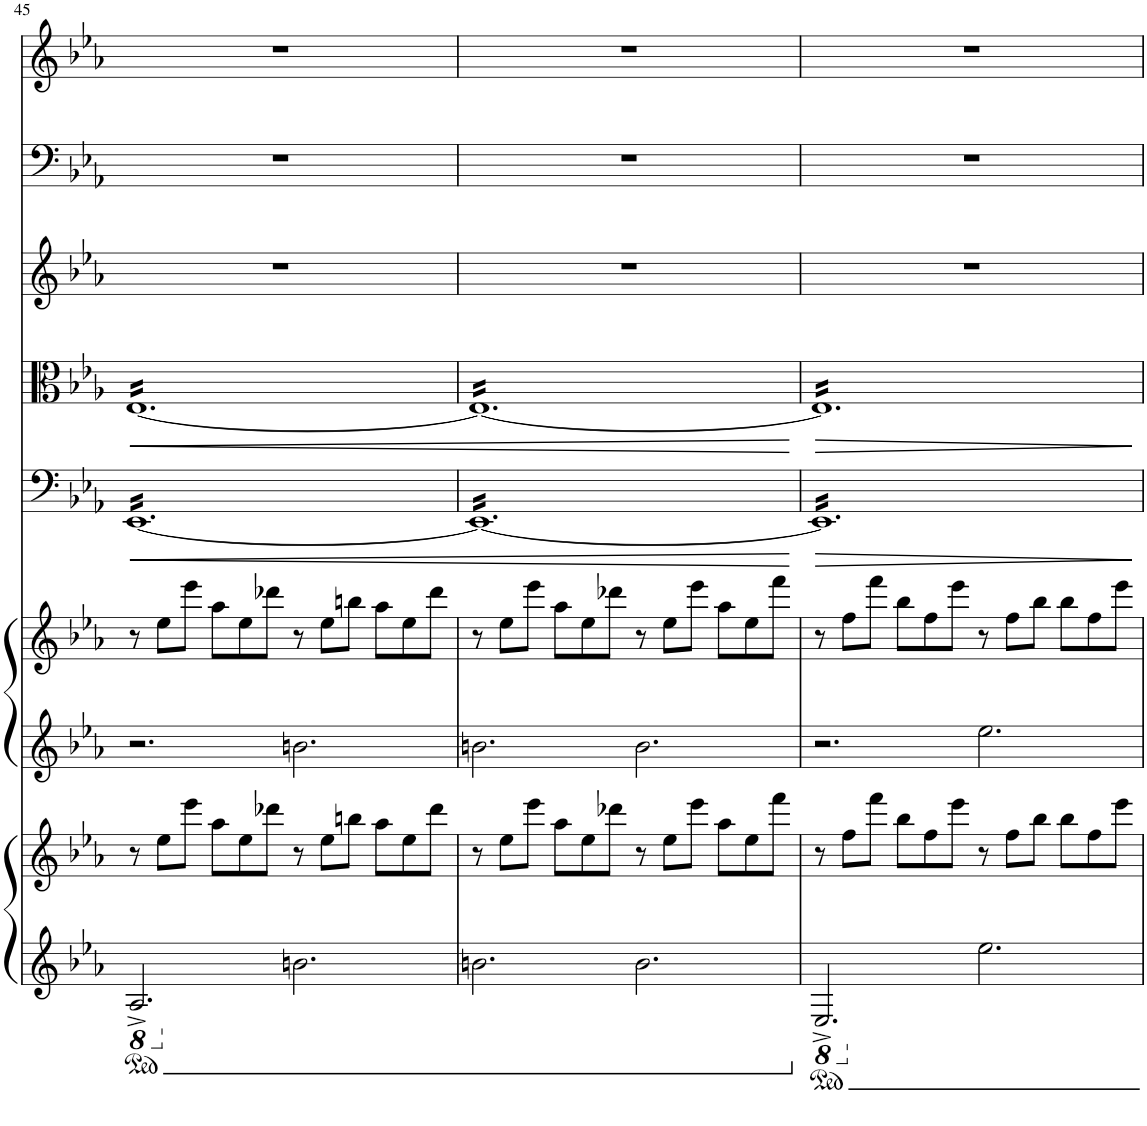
**kern	**kern	**kern	**kern	**kern	**dynam	**kern	**dynam	**kern	**kern	**kern
*part7	*part7	*part6	*part6	*part5	*part5	*part4	*part4	*part3	*part2	*part1
*staff9	*staff8	*staff7	*staff6	*staff5	*staff5	*staff4	*staff4	*staff3	*staff2	*staff1
*I"Piano	*	*I"Harp	*	*I"Violoncello	*	*I"Viola	*	*I"Women	*I"Bassoon	*I"Oboe
*I'Pno	*	*I'Hp	*	*I'Vc	*	*I'Vla	*	*	*I'Bsn	*I'Ob
!!LO:PB:g=z
*clefF4	*clefG2	*clefF4	*clefG2	*clefF4	*	*clefC3	*	*clefG2	*clefF4	*clefG2
*k[b-e-a-]	*k[b-e-a-]	*k[b-e-a-]	*k[b-e-a-]	*k[b-e-a-]	*	*k[b-e-a-]	*	*k[b-e-a-]	*k[b-e-a-]	*k[b-e-a-]
*M12/8	*M12/8	*M12/8	*M12/8	*M12/8	*	*M12/8	*	*M12/8	*M12/8	*M12/8
*8ba	*	*	*	*	*	*	*	*	*	*
=45	=45	=45	=45	=45	=45	=45	=45	=45	=45	=45
!	!	!	!	!	!LO:HP:b	!	!LO:HP:b	!	!	!
*	*	*	*	*tremolo	*	*	*	*	*	*
*	*	*	*	*	*	*tremolo	*	*	*	*
2.AA-^/	8r	2.r	8r	[16EE-LL	<	[16E-LL	<	1.r	1.r	1.r
.	.	.	.	16EE-	.	16E-	.	.	.	.
.	8ee-\L	.	8ee-\L	16EE-	.	16E-	.	.	.	.
.	.	.	.	16EE-	.	16E-	.	.	.	.
.	8eee-\J	.	8eee-\J	16EE-	.	16E-	.	.	.	.
.	.	.	.	16EE-	.	16E-	.	.	.	.
.	8aa-\L	.	8aa-\L	16EE-	.	16E-	.	.	.	.
.	.	.	.	16EE-	.	16E-	.	.	.	.
.	8ee-\	.	8ee-\	16EE-	.	16E-	.	.	.	.
.	.	.	.	16EE-	.	16E-	.	.	.	.
.	8ddd-X\J	.	8ddd-X\J	16EE-	.	16E-	.	.	.	.
.	.	.	.	16EE-	.	16E-	.	.	.	.
*X8ba	*	*	*	*	*	*	*	*	*	*
2.bn\	8r	2.bn\	8r	16EE-	.	16E-	.	.	.	.
.	.	.	.	16EE-	.	16E-	.	.	.	.
.	8ee-\L	.	8ee-\L	16EE-	.	16E-	.	.	.	.
.	.	.	.	16EE-	.	16E-	.	.	.	.
.	8bbn\J	.	8bbn\J	16EE-	.	16E-	.	.	.	.
.	.	.	.	16EE-	.	16E-	.	.	.	.
.	8aa-\L	.	8aa-\L	16EE-	.	16E-	.	.	.	.
.	.	.	.	16EE-	.	16E-	.	.	.	.
.	8ee-\	.	8ee-\	16EE-	.	16E-	.	.	.	.
.	.	.	.	16EE-	.	16E-	.	.	.	.
.	8ddd-\J	.	8ddd-\J	16EE-	.	16E-	.	.	.	.
.	.	.	.	16EE-JJ	.	16E-JJ	.	.	.	.
=46	=46	=46	=46	=46	=46	=46	=46	=46	=46	=46
2.bn\	8r	2.bn\	8r	16EE-LL	.	16E-LL	.	1.r	1.r	1.r
.	.	.	.	16EE-	.	16E-	.	.	.	.
.	8ee-\L	.	8ee-\L	16EE-	.	16E-	.	.	.	.
.	.	.	.	16EE-	.	16E-	.	.	.	.
.	8eee-\J	.	8eee-\J	16EE-	.	16E-	.	.	.	.
.	.	.	.	16EE-	.	16E-	.	.	.	.
.	8aa-\L	.	8aa-\L	16EE-	.	16E-	.	.	.	.
.	.	.	.	16EE-	.	16E-	.	.	.	.
.	8ee-\	.	8ee-\	16EE-	.	16E-	.	.	.	.
.	.	.	.	16EE-	.	16E-	.	.	.	.
.	8ddd-X\J	.	8ddd-X\J	16EE-	.	16E-	.	.	.	.
.	.	.	.	16EE-	.	16E-	.	.	.	.
2.b\	8r	2.b\	8r	16EE-	.	16E-	.	.	.	.
.	.	.	.	16EE-	.	16E-	.	.	.	.
.	8ee-\L	.	8ee-\L	16EE-	.	16E-	.	.	.	.
.	.	.	.	16EE-	.	16E-	.	.	.	.
.	8eee-\J	.	8eee-\J	16EE-	.	16E-	.	.	.	.
.	.	.	.	16EE-	.	16E-	.	.	.	.
.	8aa-\L	.	8aa-\L	16EE-	.	16E-	.	.	.	.
.	.	.	.	16EE-	.	16E-	.	.	.	.
.	8ee-\	.	8ee-\	16EE-	.	16E-	.	.	.	.
.	.	.	.	16EE-	.	16E-	.	.	.	.
.	8fff\J	.	8fff\J	16EE-	.	16E-	.	.	.	.
.	.	.	.	16EE-JJ	.	16E-JJ	.	.	.	.
.	.	.	.	.	[	.	[	.	.	.
=47	=47	=47	=47	=47	=47	=47	=47	=47	=47	=47
*8ba	*	*	*	*	*	*	*	*	*	*
!	!	!	!	!	!LO:HP:b	!	!LO:HP:b	!	!	!
2.EE-^/	8r	2.r	8r	16EE-]LL	>	16E-]LL	>	1.r	1.r	1.r
.	.	.	.	16EE-	.	16E-	.	.	.	.
.	8ff\L	.	8ff\L	16EE-	.	16E-	.	.	.	.
.	.	.	.	16EE-	.	16E-	.	.	.	.
.	8fff\J	.	8fff\J	16EE-	.	16E-	.	.	.	.
.	.	.	.	16EE-	.	16E-	.	.	.	.
.	8bb-\L	.	8bb-\L	16EE-	.	16E-	.	.	.	.
.	.	.	.	16EE-	.	16E-	.	.	.	.
.	8ff\	.	8ff\	16EE-	.	16E-	.	.	.	.
.	.	.	.	16EE-	.	16E-	.	.	.	.
.	8eee-\J	.	8eee-\J	16EE-	.	16E-	.	.	.	.
.	.	.	.	16EE-	.	16E-	.	.	.	.
*X8ba	*	*	*	*	*	*	*	*	*	*
2.ee-\	8r	2.ee-\	8r	16EE-	.	16E-	.	.	.	.
.	.	.	.	16EE-	.	16E-	.	.	.	.
.	8ff\L	.	8ff\L	16EE-	.	16E-	.	.	.	.
.	.	.	.	16EE-	.	16E-	.	.	.	.
.	8bb-\J	.	8bb-\J	16EE-	.	16E-	.	.	.	.
.	.	.	.	16EE-	.	16E-	.	.	.	.
.	8bb-\L	.	8bb-\L	16EE-	.	16E-	.	.	.	.
.	.	.	.	16EE-	.	16E-	.	.	.	.
.	8ff\	.	8ff\	16EE-	.	16E-	.	.	.	.
.	.	.	.	16EE-	.	16E-	.	.	.	.
.	8eee-\J	.	8eee-\J	16EE-	.	16E-	.	.	.	.
.	.	.	.	16EE-JJ	.	16E-JJ	.	.	.	.
*	*	*	*	*	*	*Xtremolo	*	*	*	*
*	*	*	*	*Xtremolo	*	*	*	*	*	*
.	.	.	.	.	]	.	]	.	.	.
=	=	=	=	=	=	=	=	=	=	=
*-	*-	*-	*-	*-	*-	*-	*-	*-	*-	*-
